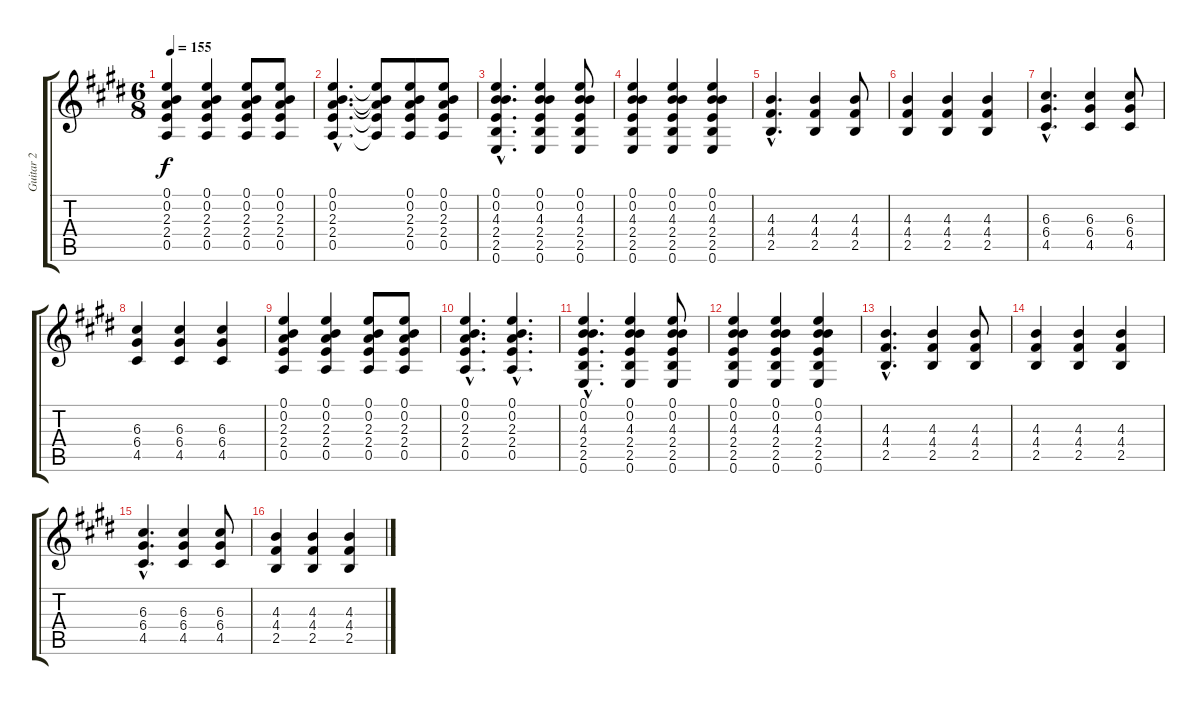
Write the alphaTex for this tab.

\track ("Guitar 2" "Guitar 2") {instrument acousticguitarsteel}
\staff {score tabs}
\tuning (E4 B3 G3 D3 A2 E2) {hide}
\ts (6 8)
\tempo 155
\clef g2
\ks e
(0.1 0.2 2.3 2.4 0.5).4{dy f} (0.1 0.2 2.3 2.4 0.5).4 (0.1 0.2 2.3 2.4 0.5).8 (0.1 0.2 2.3 2.4 0.5).8 |
(0.1{hac} 0.2{hac} 2.3{hac} 2.4{hac} 0.5{hac}).4{d} (0.1{t} 0.2{t} 2.3{t} 2.4{t} 0.5{t}).8 (0.1 0.2 2.3 2.4 0.5).8 (0.1 0.2 2.3 2.4 0.5).8 |
(0.1{hac} 0.2{hac} 4.3{hac} 2.4{hac} 2.5{hac} 0.6{hac}).4{d} (0.1 0.2 4.3 2.4 2.5 0.6).4 (0.1 0.2 4.3 2.4 2.5 0.6).8 |
(0.1 0.2 4.3 2.4 2.5 0.6).4 (0.1 0.2 4.3 2.4 2.5 0.6).4 (0.1 0.2 4.3 2.4 2.5 0.6).4 |
(4.3{hac} 4.4{hac} 2.5{hac}).4{d} (4.3 4.4 2.5).4 (4.3 4.4 2.5).8 |
(4.3 4.4 2.5).4 (4.3 4.4 2.5).4 (4.3 4.4 2.5).4 |
(6.3{hac} 6.4{hac} 4.5{hac}).4{d} (6.3 6.4 4.5).4 (6.3 6.4 4.5).8 |
(6.3 6.4 4.5).4 (6.3 6.4 4.5).4 (6.3 6.4 4.5).4 |
(0.1 0.2 2.3 2.4 0.5).4 (0.1 0.2 2.3 2.4 0.5).4 (0.1 0.2 2.3 2.4 0.5).8 (0.1 0.2 2.3 2.4 0.5).8 |
(0.1{hac} 0.2{hac} 2.3{hac} 2.4{hac} 0.5{hac}).4{d} (0.1{hac} 0.2{hac} 2.3{hac} 2.4{hac} 0.5{hac}).4{d} |
(0.1{hac} 0.2{hac} 4.3{hac} 2.4{hac} 2.5{hac} 0.6{hac}).4{d} (0.1 0.2 4.3 2.4 2.5 0.6).4 (0.1 0.2 4.3 2.4 2.5 0.6).8 |
(0.1 0.2 4.3 2.4 2.5 0.6).4 (0.1 0.2 4.3 2.4 2.5 0.6).4 (0.1 0.2 4.3 2.4 2.5 0.6).4 |
(4.3{hac} 4.4{hac} 2.5{hac}).4{d} (4.3 4.4 2.5).4 (4.3 4.4 2.5).8 |
(4.3 4.4 2.5).4 (4.3 4.4 2.5).4 (4.3 4.4 2.5).4 |
(6.3{hac} 6.4{hac} 4.5{hac}).4{d} (6.3 6.4 4.5).4 (6.3 6.4 4.5).8 |
(4.3 4.4 2.5).4 (4.3 4.4 2.5).4 (4.3 4.4 2.5).4
